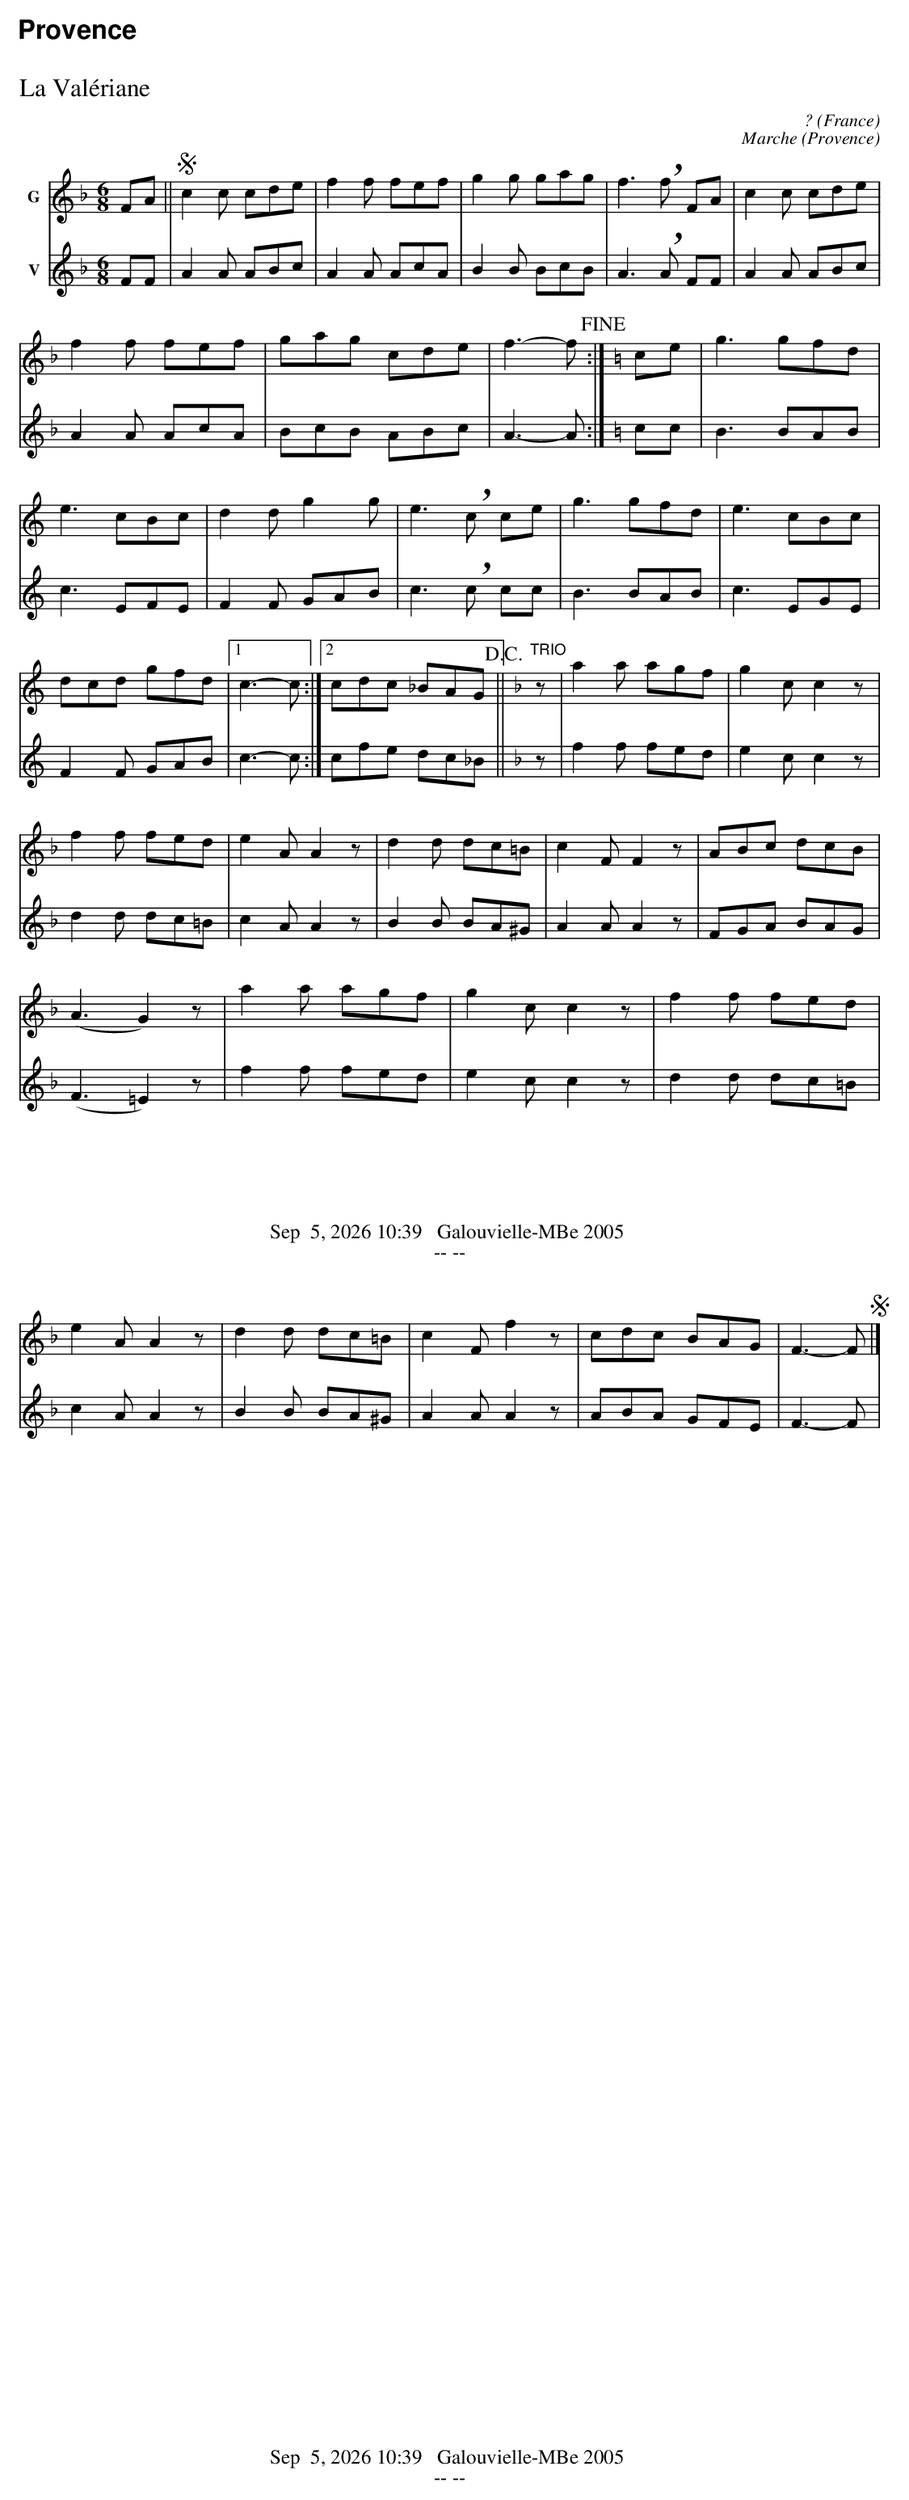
X:1
T:La Valériane
O:France
C:?
M:6/8
L:1/8
K:F
V:1 name=G
FA || S c2c cde | f2f fef | g2g gag | f3 !breath!f FA | c2c cde |
f2f fef | gag cde| f3- f!fine! :| [K:C] ce | g3 gfd | e3 cBc | d2d g2g |
e3 !breath!c ce | g3 gfd | e3 cBc | dcd gfd |1 c3- c :|2 cdc _BAG!D.C.! || [K:F]
"^TRIO"z | a2a agf | g2c c2z | f2f fed | e2A A2z |d2d dc=B | c2F F2z |
ABc dcB | (A3 G2)z | a2a agf | g2c c2z | f2f fed | e2A A2z | d2d dc=B |
c2F f2z | cdc BAG | F3-F S |]
V:2 name=V
FF | A2A ABc | A2A AcA | B2B BcB | A3 !breath!A FF | A2A ABc |
A2A AcA | BcB ABc | A3- A :|[K:C] cc | B3 BAB | c3 EFE | F2F GAB |
c3 !breath!c cc | B3 BAB | c3 EGE | F2F GAB |c3-c :| cfe dc_B ||
[K:F] z | f2f fed | e2c c2z | d2d dc=B | c2A A2z | B2B BA^G | A2A A2z |
FGA BAG | (F3 =E2)z | f2f fed | e2c c2z | d2d dc=B | c2A A2z | B2B BA^G |
A2A A2z | ABA GFE | F3- F |
